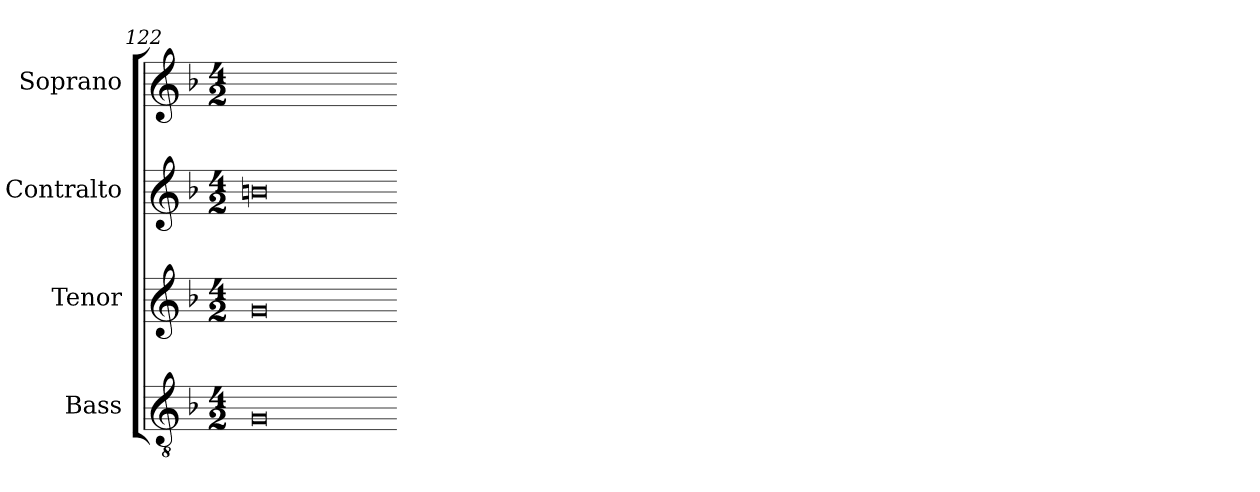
**kern	**kern	**kern	**kern
*part4	*part3	*part2	*part1
*staff4	*staff3	*staff2	*staff1
*I"Bass	*I"Tenor	*I"Contralto	*I"Soprano
*I'B	*I'T	*I'A	*I'S
*clefGv2	*clefG2	*clefG2	*clefG2
*k[b-]	*k[b-]	*k[b-]	*k[b-]
*G:dor	*G:dor	*G:dor	*G:dor
*M4/2	*M4/2	*M4/2	*M4/2
=122	=122	=122	=122
0G	0g	0bn	0ryy
=-	=-	=-	=-
*-	*-	*-	*-
